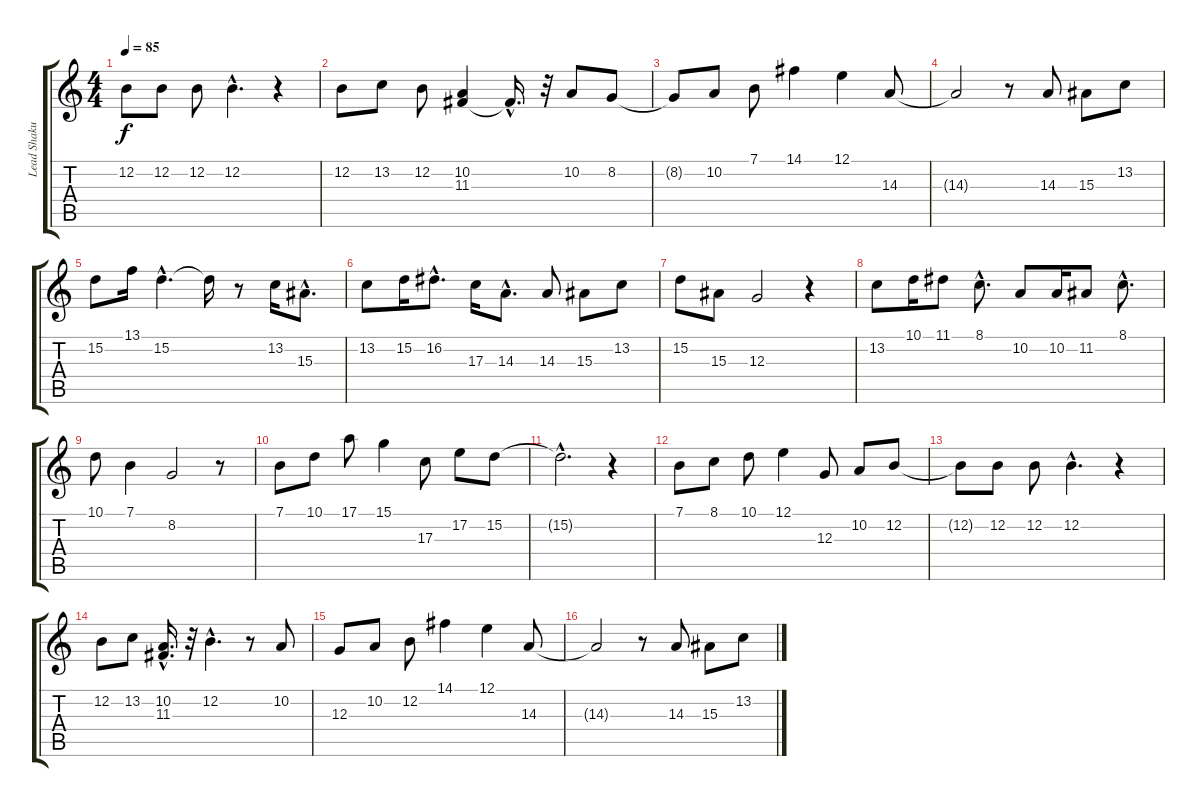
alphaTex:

\track ("Lead Shakuhachi" "Lead Shaku") {instrument shakuhachi}
\staff {score tabs}
\tuning (E4 B3 G3 D3 A2 E2) {hide}
\ts (4 4)
\tempo 85
\clef g2
\ks c
12.2{t}.8{dy f} 12.2.8 12.2.8 12.2{hac}.4{d} r.4 |
12.2.8 13.2.8 12.2.8 (10.2 11.3).4 11.3{hac t}.16{d} r.32 10.2.8 8.2.8 |
8.2{t}.8 10.2.8 7.1.8 14.1.4 12.1.4 14.3.8 |
14.3{t}.2 r.8 14.3.8 15.3.8 13.2.8 |
15.2.8 13.1.16 15.2{hac}.4{d} 15.2{t}.16 r.8 13.2.16 15.3{hac}.8{d} |
13.2.8 15.2.16 16.2{hac}.8{d} 17.3.16 14.3{hac}.8{d} 14.3.8 15.3.8 13.2.8 |
15.2.8 15.3.8 12.3.2 r.4 |
13.2.8 10.1.16 11.1.8 8.1{hac}.8{d} 10.2.8 10.2.16 11.2.8 8.1{hac}.8{d} |
10.1.8 7.1.4 8.2.2 r.8 |
7.1.8 10.1.8 17.1.8 15.1.4 17.3.8 17.2.8 15.2.8 |
15.2{hac t}.2{d} r.4 |
7.1.8 8.1.8 10.1.8 12.1.4 12.3.8 10.2.8 12.2.8 |
12.2{t}.8 12.2.8 12.2.8 12.2{hac}.4{d} r.4 |
12.2.8 13.2.8 (10.2 11.3{hac}).16{d} r.32 12.2{hac}.4{d} r.8 10.2.8 |
12.3.8 10.2.8 12.2.8 14.1.4 12.1.4 14.3.8 |
14.3{t}.2 r.8 14.3.8 15.3.8 13.2.8
